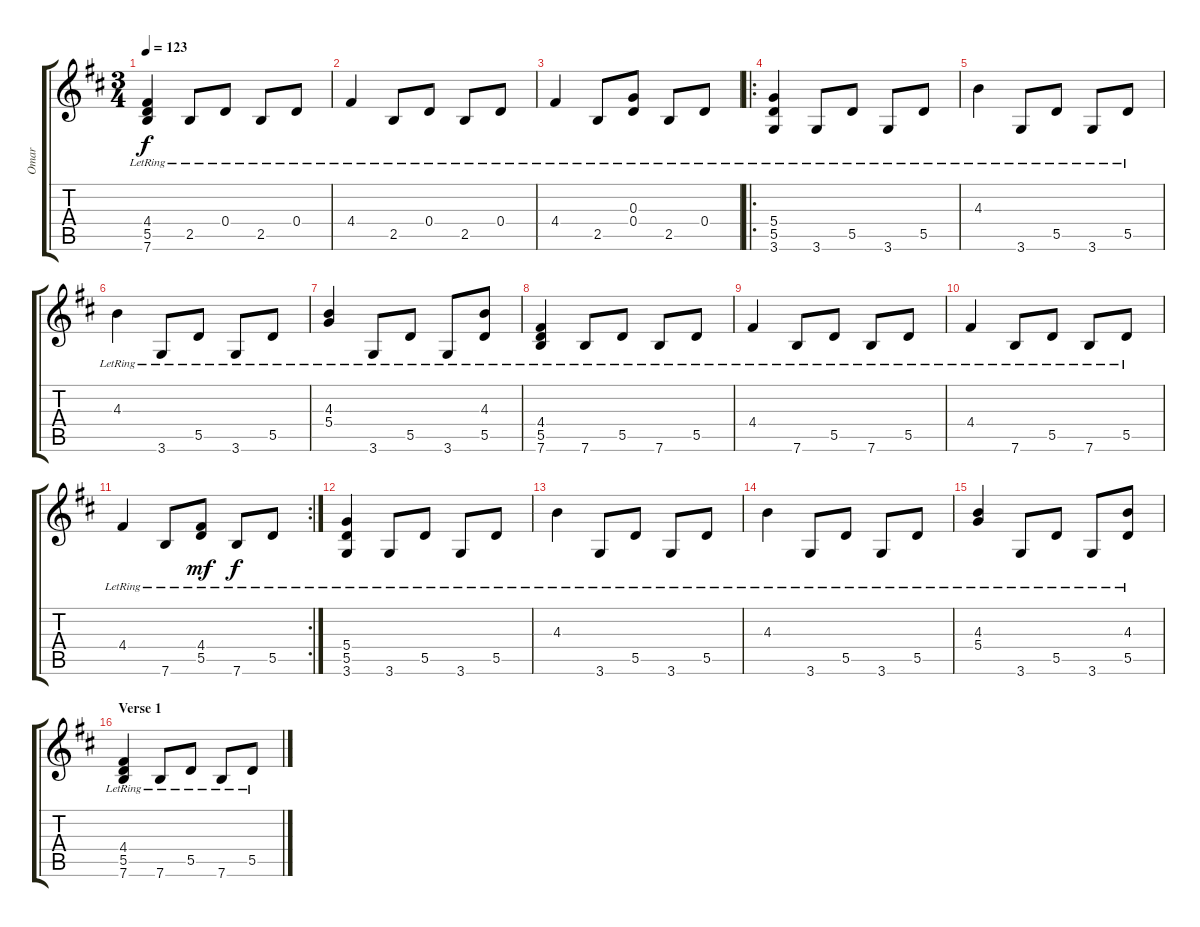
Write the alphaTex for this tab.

\track ("Omar" "Omar") {instrument acousticguitarsteel}
\staff {score tabs}
\tuning (E4 B3 G3 D3 A2 E2) {hide}
\ts (3 4)
\tempo 123
\clef g2
\ks d
(4.4{lr} 5.5{lr} 7.6{lr}).4{dy f volume 3 instrument acousticguitarsteel} 2.5{lr}.8{volume 11} 0.4{lr}.8 2.5{lr}.8 0.4{lr}.8 |
4.4{lr}.4 2.5{lr}.8 0.4{lr}.8 2.5{lr}.8 0.4{lr}.8 |
4.4{lr}.4 2.5{lr}.8 (0.3{lr} 0.4{lr}).8 2.5{lr}.8 0.4{lr}.8 |
\ro
(5.4{lr} 5.5{lr} 3.6{lr}).4 3.6{lr}.8 5.5{lr}.8 3.6{lr}.8 5.5{lr}.8 |
4.3{lr}.4 3.6{lr}.8 5.5{lr}.8 3.6{lr}.8 5.5{lr}.8 |
4.3{lr}.4 3.6{lr}.8 5.5{lr}.8 3.6{lr}.8 5.5{lr}.8 |
(4.3 5.4{lr}).4 3.6{lr}.8 5.5{lr}.8 3.6{lr}.8 (4.3{lr} 5.5{lr}).8 |
\section ("" "")
(4.4{lr} 5.5{lr} 7.6{lr}).4 7.6{lr}.8 5.5{lr}.8 7.6{lr}.8 5.5{lr}.8 |
4.4{lr}.4 7.6{lr}.8 5.5{lr}.8 7.6{lr}.8 5.5{lr}.8 |
4.4{lr}.4 7.6{lr}.8 5.5{lr}.8 7.6{lr}.8 5.5{lr}.8 |
\rc 2
4.4{lr}.4 7.6{lr}.8 (4.4{lr} 5.5{lr}).8{dy mf} 7.6{lr}.8{dy f} 5.5{lr}.8 |
(5.4{lr} 5.5{lr} 3.6{lr}).4 3.6{lr}.8 5.5{lr}.8 3.6{lr}.8 5.5{lr}.8 |
4.3{lr}.4 3.6{lr}.8 5.5{lr}.8 3.6{lr}.8 5.5{lr}.8 |
4.3{lr}.4 3.6{lr}.8 5.5{lr}.8 3.6{lr}.8 5.5{lr}.8 |
(4.3 5.4{lr}).4 3.6{lr}.8 5.5{lr}.8 3.6{lr}.8 (4.3{lr} 5.5{lr}).8 |
\section ("" "Verse 1")
(4.4{lr} 5.5{lr} 7.6{lr}).4 7.6{lr}.8 5.5{lr}.8 7.6{lr}.8 5.5{lr}.8
